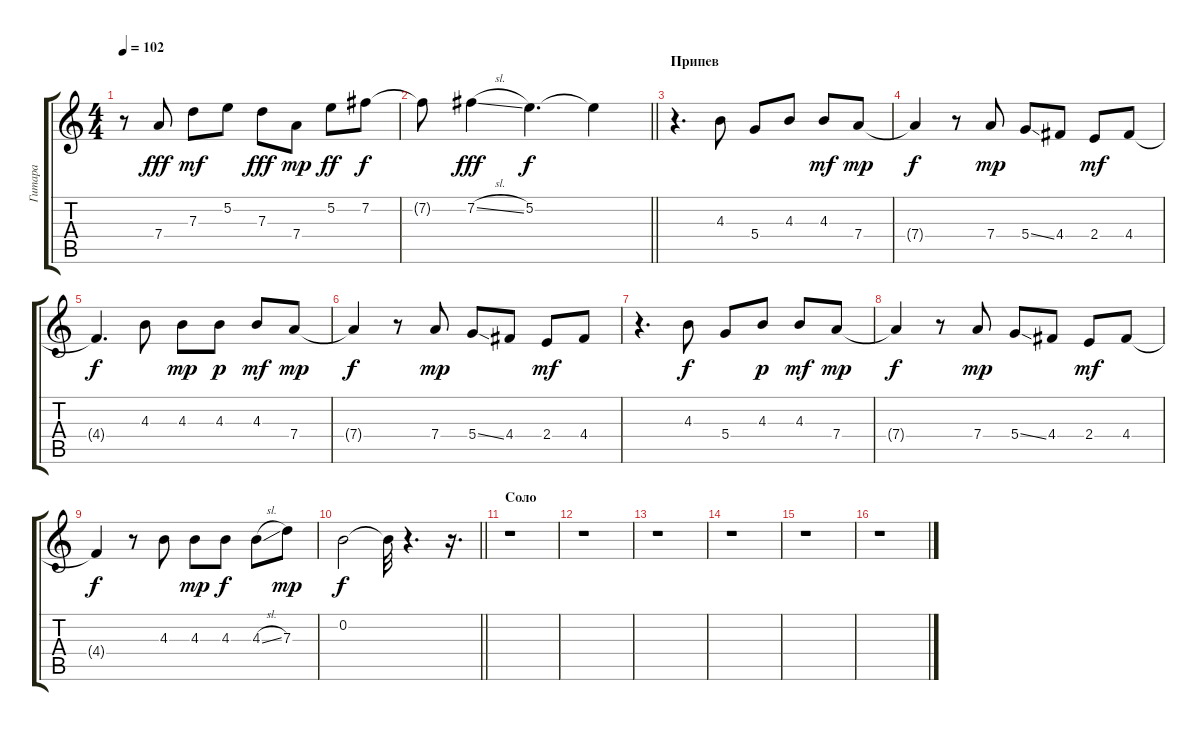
\track ("Гитара" "Гитара") {instrument electricguitarclean}
\staff {score tabs}
\tuning (E4 B3 G3 D3 A2 E2) {hide}
\ts (4 4)
\tempo 102
\clef g2
\ks c
r.8{dy p} 7.4.8{dy fff} 7.3.8{dy mf} 5.2.8 7.3.8{dy fff} 7.4.8{dy mp} 5.2.8{dy ff} 7.2.8{dy f} |
\barLineRight lightlight
7.2{t}.8 7.2{sl}.4{dy fff} 5.2.4{d dy f} 5.2{t}.4 |
\section ("" "Припев")
r.4{d} 4.3.8 5.4.8 4.3.8 4.3.8{dy mf} 7.4.8{dy mp} |
7.4{t}.4{dy f} r.8 7.4.8{dy mp} 5.4{ss}.8 4.4.8 2.4.8{dy mf} 4.4.8 |
4.4{t}.4{d dy f} 4.3.8 4.3.8{dy mp} 4.3.8{dy p} 4.3.8{dy mf} 7.4.8{dy mp} |
7.4{t}.4{dy f} r.8 7.4.8{dy mp} 5.4{ss}.8 4.4.8 2.4.8{dy mf} 4.4.8 |
r.4{d} 4.3.8{dy f} 5.4.8 4.3.8{dy p} 4.3.8{dy mf} 7.4.8{dy mp} |
7.4{t}.4{dy f} r.8 7.4.8{dy mp} 5.4{ss}.8 4.4.8 2.4.8{dy mf} 4.4.8 |
4.4{t}.4{dy f} r.8 4.3.8 4.3.8{dy mp} 4.3.8{dy f} 4.3{sl}.8 7.3.8{dy mp} |
\barLineRight lightlight
0.2.2{dy f} 0.2{t}.32 r.4{d} r.16{d} |
\section ("" "Соло")
r.1 |
r.1 |
r.1 |
r.1 |
r.1 |
r.1
